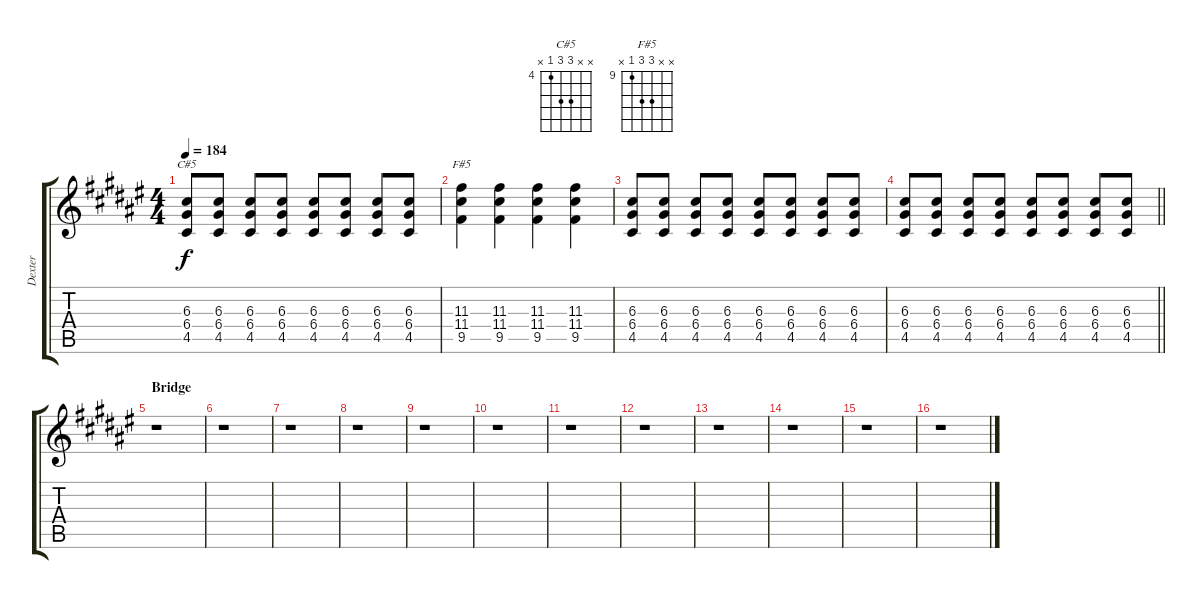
\track ("Dexter" "Dexter") {instrument distortionguitar}
\staff {score tabs}
\tuning (E4 B3 G3 D3 A2 E2) {hide}
\chord ("C#5" x x 6 6 4 x) {firstfret 4}
\chord ("F#5" x x 11 11 9 x) {firstfret 9}
\ts (4 4)
\tempo 184
\clef g2
\ks f#
(6.3 6.4 4.5).8{ch "C#5" dy f} (6.3 6.4 4.5).8 (6.3 6.4 4.5).8 (6.3 6.4 4.5).8 (6.3 6.4 4.5).8 (6.3 6.4 4.5).8 (6.3 6.4 4.5).8 (6.3 6.4 4.5).8 |
(11.3 11.4 9.5).4{ch "F#5"} (11.3 11.4 9.5).4 (11.3 11.4 9.5).4 (11.3 11.4 9.5).4 |
(6.3 6.4 4.5).8 (6.3 6.4 4.5).8 (6.3 6.4 4.5).8 (6.3 6.4 4.5).8 (6.3 6.4 4.5).8 (6.3 6.4 4.5).8 (6.3 6.4 4.5).8 (6.3 6.4 4.5).8 |
\barLineRight lightlight
(6.3 6.4 4.5).8 (6.3 6.4 4.5).8 (6.3 6.4 4.5).8 (6.3 6.4 4.5).8 (6.3 6.4 4.5).8 (6.3 6.4 4.5).8 (6.3 6.4 4.5).8 (6.3 6.4 4.5).8 |
\section ("" "Bridge")
r.1 |
r.1 |
r.1 |
r.1 |
r.1 |
r.1 |
r.1 |
r.1 |
r.1 |
r.1 |
r.1 |
r.1
